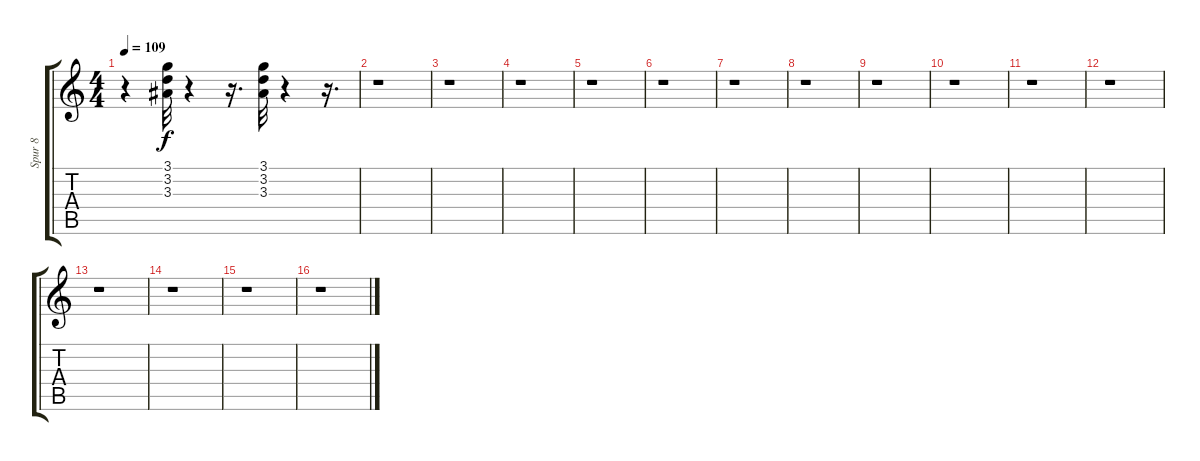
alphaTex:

\track ("Spur 8" "Spur 8") {instrument electricguitarjazz}
\staff {score tabs}
\tuning (E4 B3 G3 D3 A2 E2) {hide}
\ts (4 4)
\tempo 109
\clef g2
\ks c
r.4{dy f} (3.1 3.2 3.3).32 r.4 r.16{d} (3.1 3.2 3.3).32 r.4 r.16{d} |
r.1 |
r.1 |
r.1 |
r.1 |
r.1 |
r.1 |
r.1 |
r.1 |
r.1 |
r.1 |
r.1 |
r.1 |
r.1 |
r.1 |
r.1
